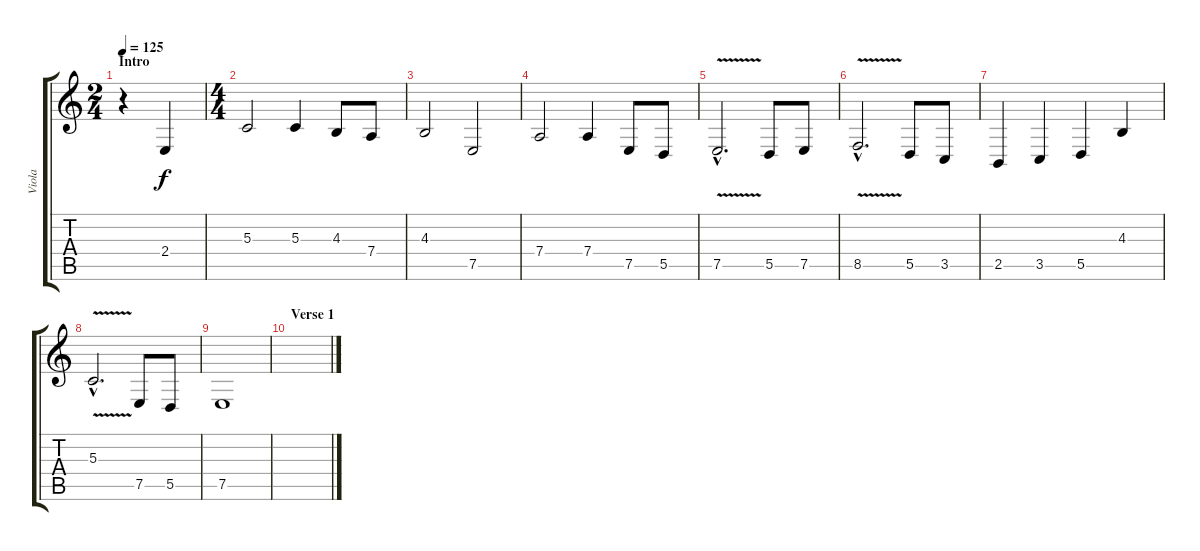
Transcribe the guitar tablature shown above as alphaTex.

\track ("Viola" "Viola") {instrument viola}
\staff {score tabs}
\tuning (E4 B3 G3 D3 A2 E2) {hide}
\ts (2 4)
\section ("" "Intro")
\tempo 125
\clef g2
\ks c
r.4{dy f instrument viola} 2.4.4 |
\ts (4 4)
5.3.2 5.3.4 4.3.8 7.4.8 |
4.3.2 7.5.2 |
7.4.2 7.4.4 7.5.8 5.5.8 |
7.5{v hac}.2{d} 5.5.8 7.5.8 |
8.5{v hac}.2{d} 5.5.8 3.5.8 |
2.5.4 3.5.4 5.5.4 4.3.4 |
5.3{v hac}.2{d} 7.5.8 5.5.8 |
7.5.1 |
\section ("" "Verse 1")
